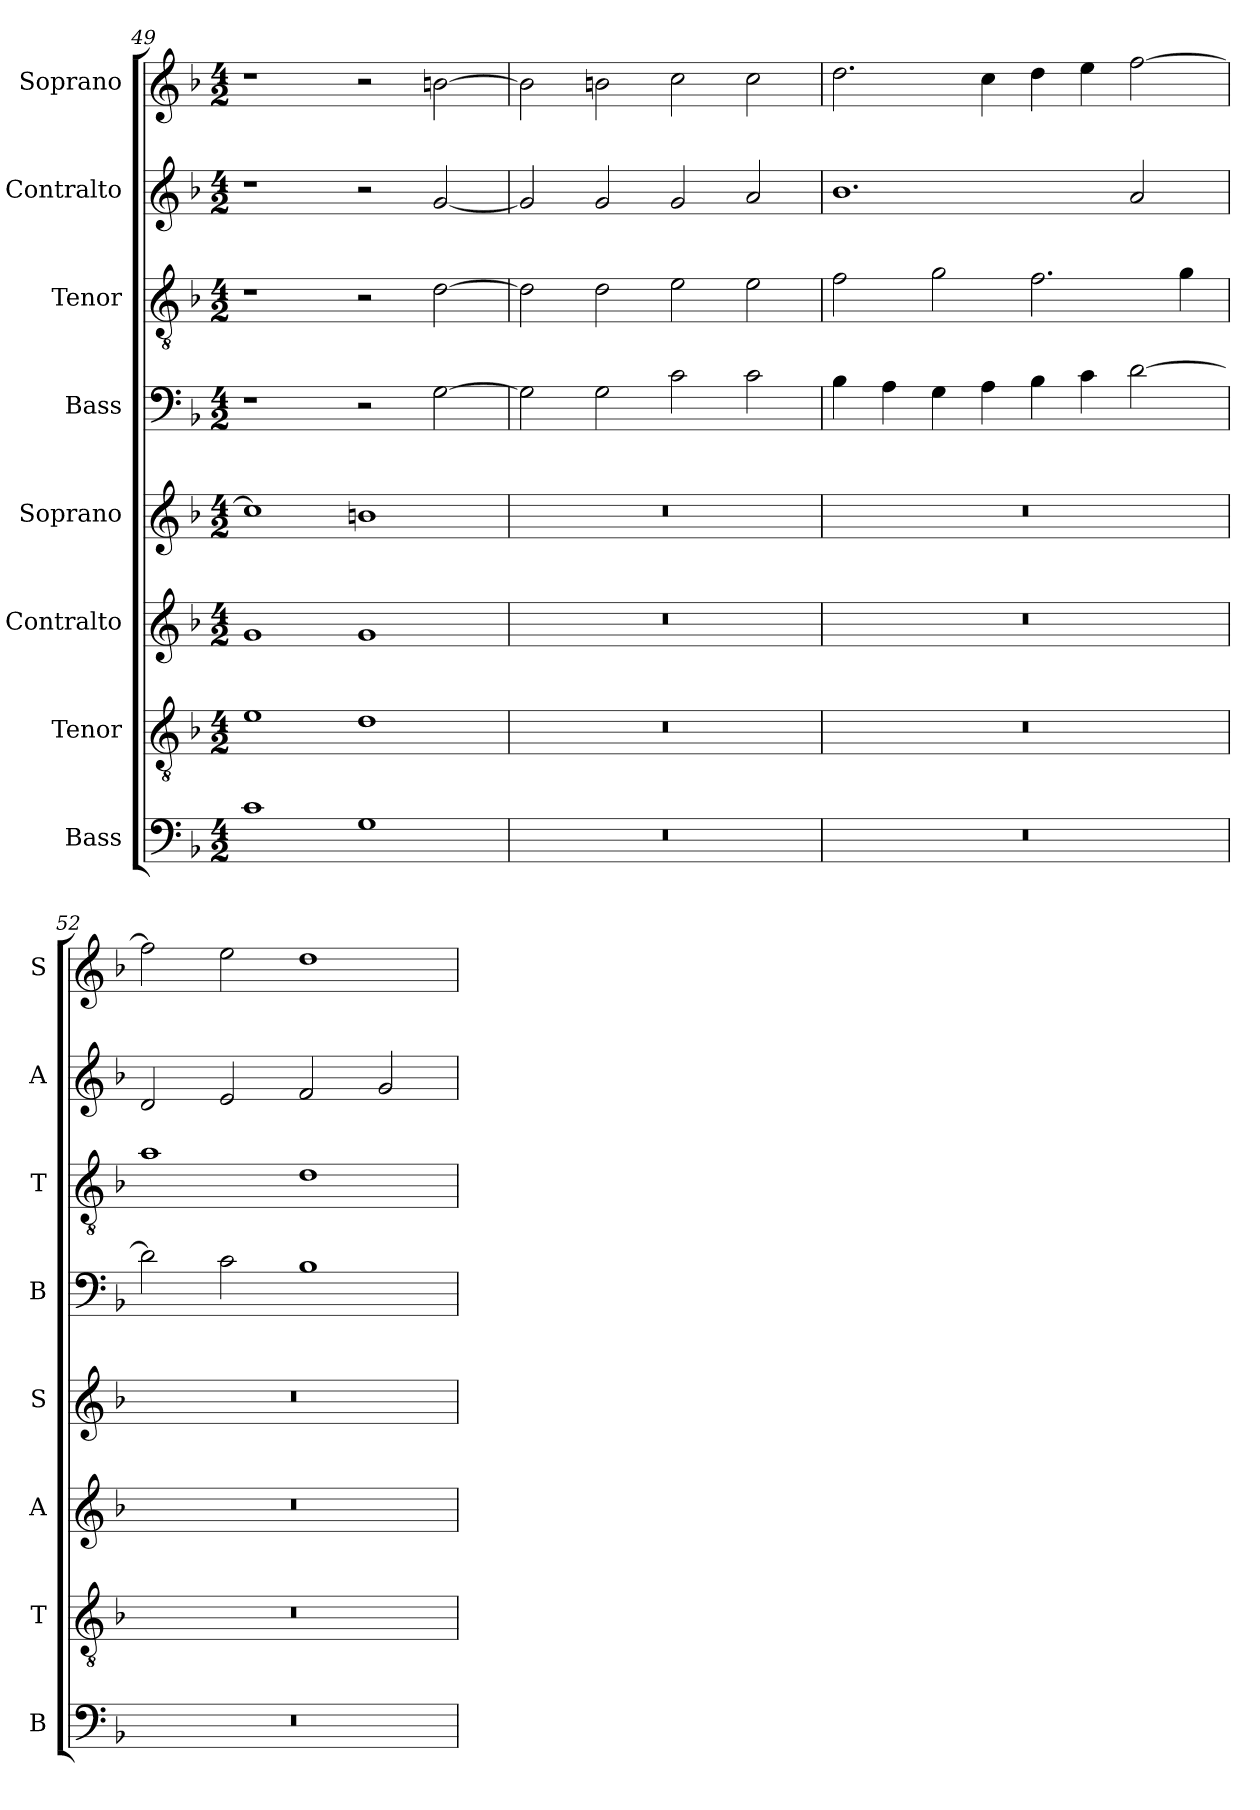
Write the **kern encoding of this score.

**kern	**kern	**kern	**kern	**kern	**kern	**kern	**kern
*part8	*part7	*part6	*part5	*part4	*part3	*part2	*part1
*staff8	*staff7	*staff6	*staff5	*staff4	*staff3	*staff2	*staff1
*I"Bass	*I"Tenor	*I"Contralto	*I"Soprano	*I"Bass	*I"Tenor	*I"Contralto	*I"Soprano
*I'B	*I'T	*I'A	*I'S	*I'B	*I'T	*I'A	*I'S
*clefF4	*clefGv2	*clefG2	*clefG2	*clefF4	*clefGv2	*clefG2	*clefG2
*k[b-]	*k[b-]	*k[b-]	*k[b-]	*k[b-]	*k[b-]	*k[b-]	*k[b-]
*G:dor	*G:dor	*G:dor	*G:dor	*G:dor	*G:dor	*G:dor	*G:dor
*M4/2	*M4/2	*M4/2	*M4/2	*M4/2	*M4/2	*M4/2	*M4/2
=49	=49	=49	=49	=49	=49	=49	=49
1c	1e	1g	1cc]	1r	1r	1r	1r
1G	1d	1g	1bn	2r	2r	2r	2r
.	.	.	.	[2G	[2d	[2g	[2bn
=50	=50	=50	=50	=50	=50	=50	=50
0r	0r	0r	0r	2G]	2d]	2g]	2b]
.	.	.	.	2G	2d	2g	2bn
.	.	.	.	2c	2e	2g	2cc
.	.	.	.	2c	2e	2a	2cc
=51	=51	=51	=51	=51	=51	=51	=51
0r	0r	0r	0r	4B-	2f	1.b-	2.dd
.	.	.	.	4A	.	.	.
.	.	.	.	4G	2g	.	.
.	.	.	.	4A	.	.	4cc
.	.	.	.	4B-	2.f	.	4dd
.	.	.	.	4c	.	.	4ee
.	.	.	.	[2d	.	2a	[2ff
.	.	.	.	.	4g	.	.
=52	=52	=52	=52	=52	=52	=52	=52
0r	0r	0r	0r	2d]	1a	2d	2ff]
.	.	.	.	2c	.	2e	2ee
.	.	.	.	1B-	1d	2f	1dd
.	.	.	.	.	.	2g	.
=	=	=	=	=	=	=	=
*-	*-	*-	*-	*-	*-	*-	*-
